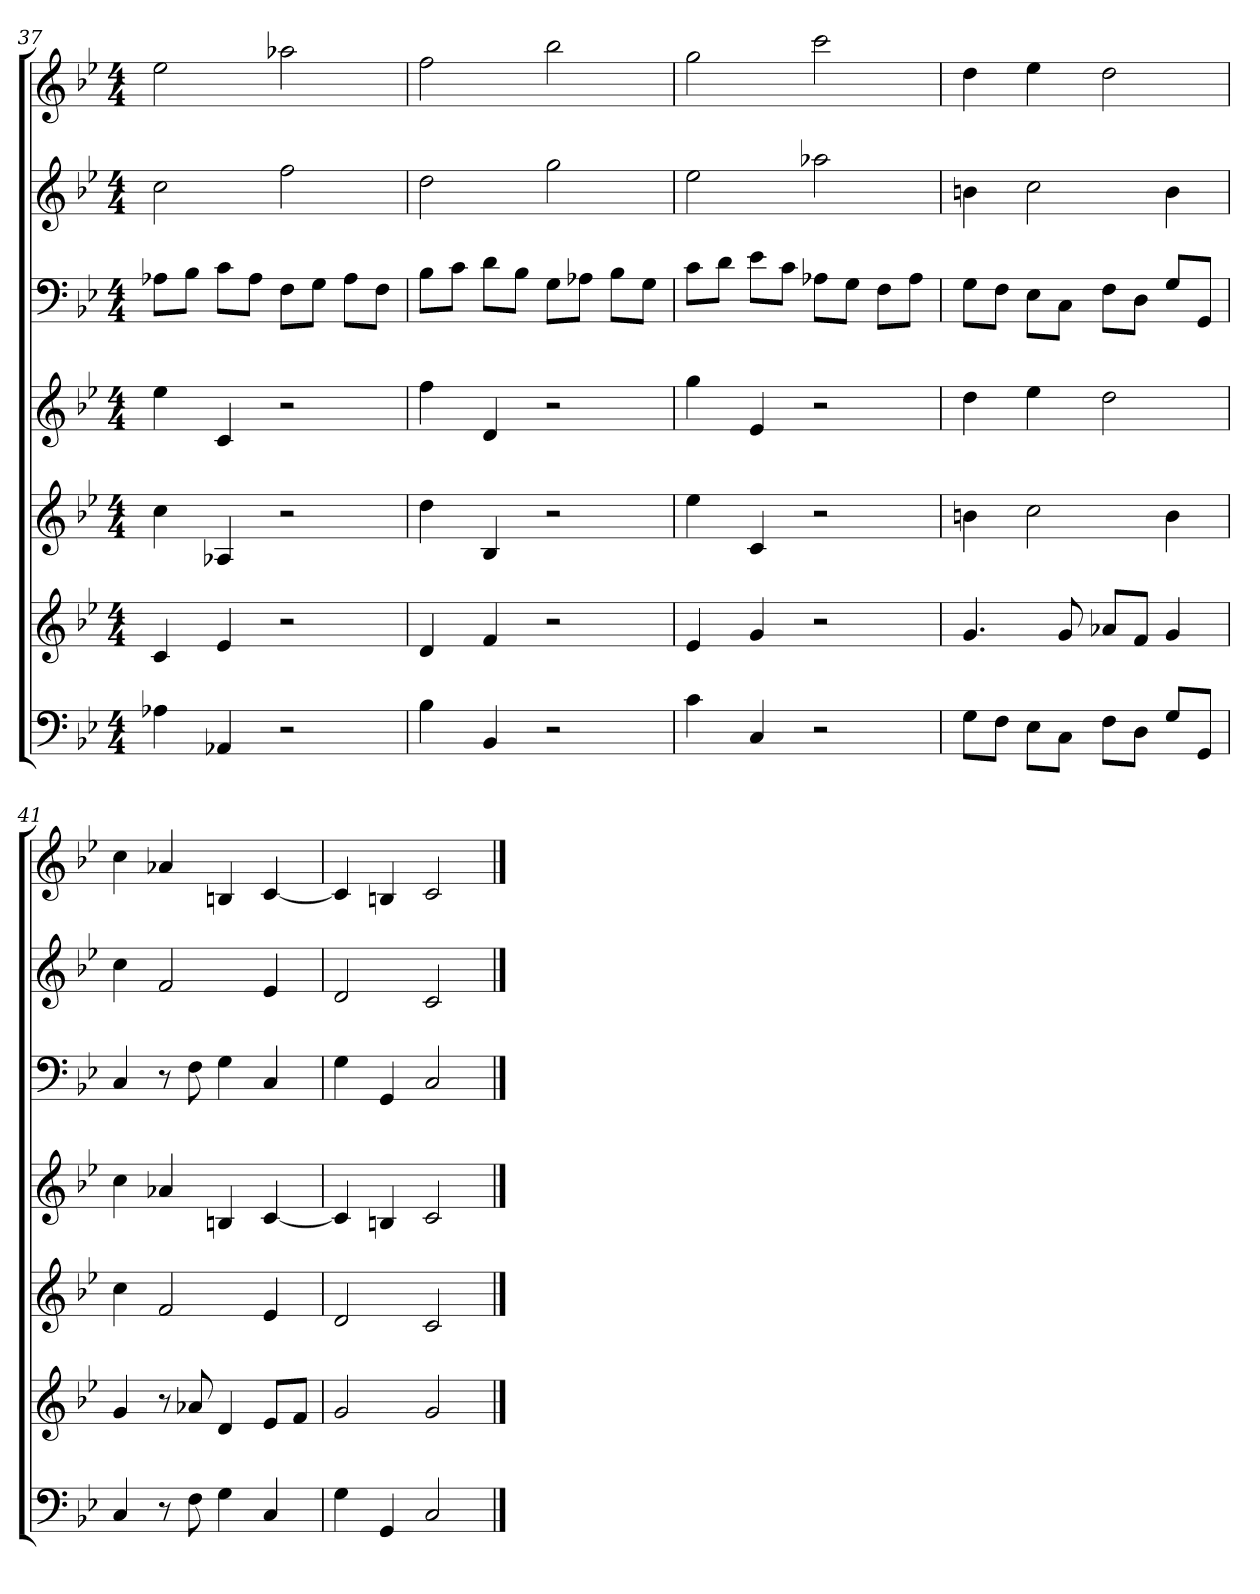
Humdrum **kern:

**kern	**kern	**kern	**kern	**kern	**kern	**kern
*part7	*part6	*part5	*part4	*part3	*part2	*part1
*staff7	*staff6	*staff5	*staff4	*staff3	*staff2	*staff1
*k[b-e-]	*k[b-e-]	*k[b-e-]	*k[b-e-]	*k[b-e-]	*k[b-e-]	*k[b-e-]
*g:	*g:	*g:	*g:	*g:	*g:	*g:
*M4/4	*M4/4	*M4/4	*M4/4	*M4/4	*M4/4	*M4/4
=37	=37	=37	=37	=37	=37	=37
4A-X	4c	4cc	4ee-	8A-XL	2cc	2ee-
.	.	.	.	8B-J	.	.
4AA-X	4e-	4A-X	4c	8cL	.	.
.	.	.	.	8A-J	.	.
2r	2r	2r	2r	8FL	2ff	2aa-X
.	.	.	.	8GJ	.	.
.	.	.	.	8A-L	.	.
.	.	.	.	8FJ	.	.
=38	=38	=38	=38	=38	=38	=38
4B-	4d	4dd	4ff	8B-L	2dd	2ff
.	.	.	.	8cJ	.	.
4BB-	4f	4B-	4d	8dL	.	.
.	.	.	.	8B-J	.	.
2r	2r	2r	2r	8GL	2gg	2bb-
.	.	.	.	8A-XJ	.	.
.	.	.	.	8B-L	.	.
.	.	.	.	8GJ	.	.
=39	=39	=39	=39	=39	=39	=39
4c	4e-	4ee-	4gg	8cL	2ee-	2gg
.	.	.	.	8dJ	.	.
4C	4g	4c	4e-	8e-L	.	.
.	.	.	.	8cJ	.	.
2r	2r	2r	2r	8A-XL	2aa-X	2ccc
.	.	.	.	8GJ	.	.
.	.	.	.	8FL	.	.
.	.	.	.	8A-J	.	.
=40	=40	=40	=40	=40	=40	=40
8GL	4.g	4bn	4dd	8GL	4bn	4dd
8FJ	.	.	.	8FJ	.	.
8E-L	.	2cc	4ee-	8E-L	2cc	4ee-
8CJ	8g	.	.	8CJ	.	.
8FL	8a-XL	.	2dd	8FL	.	2dd
8DJ	8fJ	.	.	8DJ	.	.
8GL	4g	4b	.	8GL	4b	.
8GGJ	.	.	.	8GGJ	.	.
=41	=41	=41	=41	=41	=41	=41
4C	4g	4cc	4cc	4C	4cc	4cc
8r	8r	2f	4a-X	8r	2f	4a-X
8F	8a-X	.	.	8F	.	.
4G	4d	.	4Bn	4G	.	4Bn
4C	8e-L	4e-	[4c	4C	4e-	[4c
.	8fJ	.	.	.	.	.
=42	=42	=42	=42	=42	=42	=42
4G	2g	2d	4c]	4G	2d	4c]
4GG	.	.	4Bn	4GG	.	4Bn
2C	2g	2c	2c	2C	2c	2c
==	==	==	==	==	==	==
*-	*-	*-	*-	*-	*-	*-
